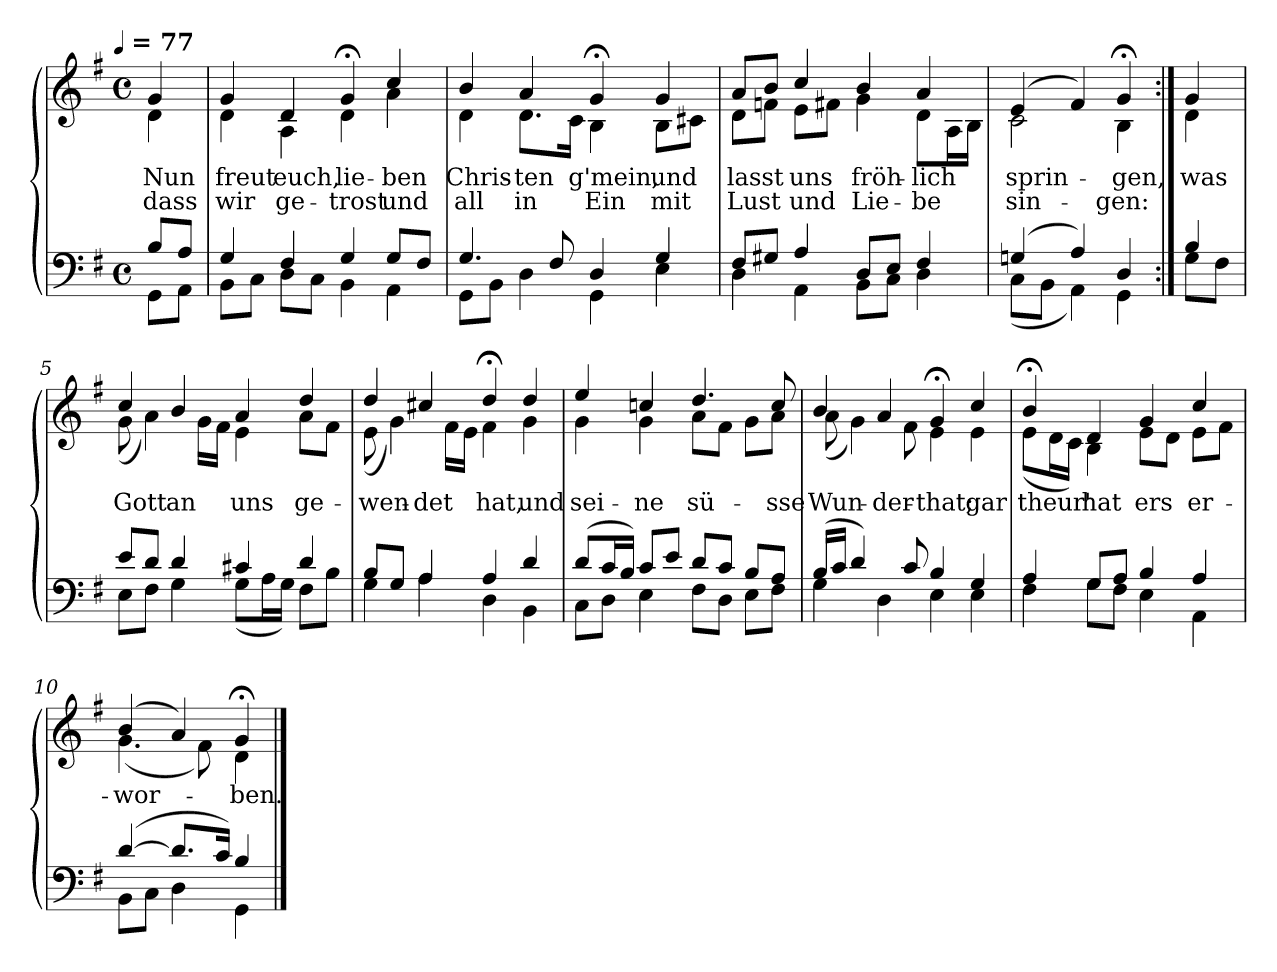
**kern	**kern	**text	**text	**dynam
*part1	*part1	*part1	*part1	*part1
*staff2	*staff1	*staff1	*staff1	*staff1/2
*clefF4	*clefG2	*	*	*
*k[f#]	*k[f#]	*	*	*
!!LO:TX:omd:t=[quarter] = 77
*M4/4	*M4/4	*	*	*
*met(c)	*met(c)	*	*	*
*MM77	*MM77	*	*	*
=	=	=	=	=
*^	*^	*	*	*
8BL	8GGL	4g	4d	Nun	dass	.
8AJ	8AAJ	.	.	.	.	.
=1	=1	=1	=1	=1	=1	=1
4G	8BBL	4g	4d	freut	wir	.
.	8CJ	.	.	.	.	.
4F#	8DL	4d	4A	euch,	ge-	.
.	8CJ	.	.	.	.	.
4G	4BB	4g;<	4d	lie-	-trost	.
8GL	4AA	4cc	4a	-ben	und	.
8F#J	.	.	.	.	.	.
=2	=2	=2	=2	=2	=2	=2
4.G	8GGL	4b	4d	Chris-	all	.
.	8BBJ	.	.	.	.	.
.	4D	4a	8.dL	-ten	in	.
8F#	.	.	.	.	.	.
.	.	.	16cJk	.	.	.
4D	4GG	4g;<	4B	g'mein,	Ein	.
4G	4E	4g	8BL	und	mit	.
.	.	.	8c#XJ	.	.	.
=3	=3	=3	=3	=3	=3	=3
8F#L	4D	8aL	8dL	lasst	Lust	.
8G#XJ	.	8bJ	8fnJ	.	.	.
4A	4AA	4cc	8eL	uns	und	.
.	.	.	8f#XJ	.	.	.
8DL	8BBL	4b	4g	fröh-	Lie-	♩ = 76
8EJ	8CJ	.	.	.	.	.
4F#	4D	4a	8dL	-lich	-be	.
.	.	.	16AL	.	.	.
.	.	.	16BJJ	.	.	.
=4	=4	=4	=4	=4	=4	=4
(4Gn	(8CL	(4e	2c	sprin-	sin-	.
.	8BBJ	.	.	.	.	.
4A)	4AA)	4f#)	.	.	.	♩ = 73
4D	4GG	4g;<	4B	-gen,	-gen:	.
!!LO:LB:g=z	!!
=:|!	=:|!	=:|!	=:|!	=:|!	=:|!	=:|!
*	*	*MM77	*	*	*	*
4B	8GL	4g	4d	was	.	.
.	8F#J	.	.	.	.	.
=5	=5	=5	=5	=5	=5	=5
8eL	8EL	4cc	(8g	Gott	.	.
8dJ	8F#J	.	4a)	.	.	.
4d	4G	4b	.	an	.	.
.	.	.	16gLL	.	.	.
.	.	.	16f#JJ	.	.	.
4c#X	(8GL	4a	4e	uns	.	♩ = 76
.	16AL	.	.	.	.	.
.	16GJJ)	.	.	.	.	.
4d	8F#L	4dd	8aL	ge-	.	.
.	8BJ	.	8f#J	.	.	.
=6	=6	=6	=6	=6	=6	=6
*	*	*MM75	*	*	*	*
8BL	4G	4dd	(8e	-wen-	.	.
8GJ	.	.	4g)	.	.	.
4A	4A	4cc#X	.	-det	.	♩ = 72
.	.	.	16f#LL	.	.	.
.	.	.	16eJJ	.	.	.
4A	4D	4dd;<	4f#	hat,	.	.
4d	4BB	4dd	4g	und	.	♩ = 75
=7	=7	=7	=7	=7	=7	=7
(8dL	8CL	4ee	4g	sei-	.	.
16cL	8DJ	.	.	.	.	.
16BJJ)	.	.	.	.	.	.
8cL	4E	4ccn	4g	-ne	.	.
8eJ	.	.	.	.	.	.
8dL	8F#L	4.dd	8aL	sü-	.	.
8cJ	8DJ	.	8f#J	.	.	.
8BL	8EL	.	8gL	.	.	.
8AJ	8F#J	8cc	8aJ	-sse	.	.
!!LO:LB:g=z	!!
=8	=8	=8	=8	=8	=8	=8
*	*	*MM74	*	*	*	*
(16BLL	4G	4b	(8a	Wun-	.	.
16cJJ	.	.	.	.	.	.
4d)	.	.	4g)	.	.	.
.	4D	4a	.	-der-	.	♩ = 70
8c	.	.	8f#	.	.	.
4B	4E	4g;<	4e	-that;	.	.
4G	4E	4cc	4e	gar	.	♩ = 73
=9	=9	=9	=9	=9	=9	=9
4A	4F#	4b;<	(8eL	theur'	.	.
.	.	.	16dL	.	.	.
.	.	.	16cJJ)	.	.	.
8GL	8GL	4d	4B	hat	.	♩ = 72
8AJ	8F#J	.	.	.	.	.
4B	4E	4g	8eL	ers	.	♩ = 70
.	.	.	8dJ	.	.	.
4A	4AA	4cc	8eL	er-	.	♩ = 69
.	.	.	8f#J	.	.	.
=10	=10	=10	=10	=10	=10	=10
*	*	*MM68	*	*	*	*
([4d	8BBL	(4b	(4.g	-wor-	.	.
.	8CJ	.	.	.	.	.
8.dL]	4D	4a)	.	.	.	♩ = 63
.	.	.	8f#)	.	.	.
16cJk)	.	.	.	.	.	.
4B	4GG	4g;<	4d	-ben.	.	.
*v	*v	*	*	*	*	*
*	*v	*v	*	*	*
==	==	==	==	==
*-	*-	*-	*-	*-
